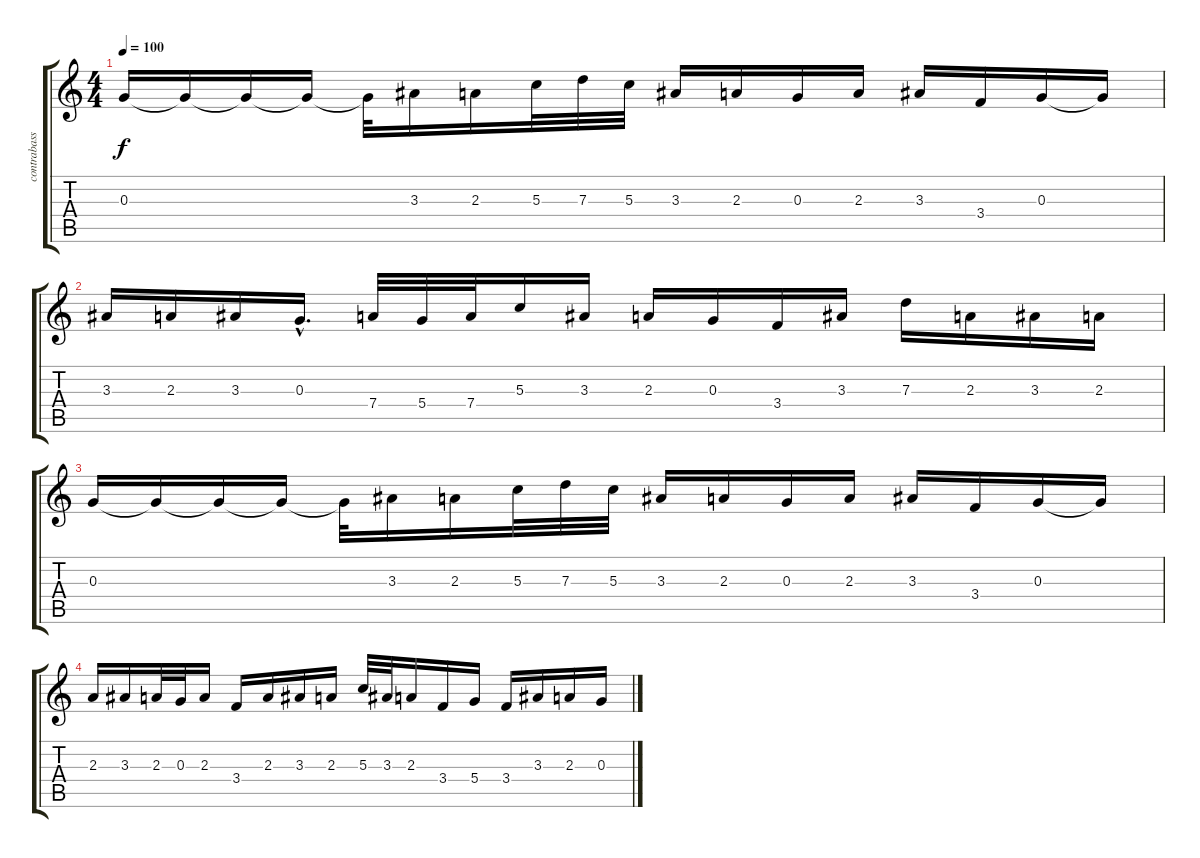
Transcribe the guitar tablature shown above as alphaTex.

\track ("contrabass" "contrabass") {instrument contrabass}
\staff {score tabs}
\tuning (E4 B3 G3 D3 A2 E2) {hide}
\ts (4 4)
\tempo 100
\clef g2
\ks c
0.3.16{dy f} 0.3{t}.16 0.3{t}.16 0.3{t}.16 0.3{t}.32 3.3.16 2.3.16 5.3.32 7.3.32 5.3.32 3.3.16 2.3.16 0.3.16 2.3.16 3.3.16 3.4.16 0.3.16 0.3{t}.16 |
3.3.16 2.3.16 3.3.16 0.3{hac}.16{d} 7.4.32 5.4.32 7.4.32 5.3.16 3.3.16 2.3.16 0.3.16 3.4.16 3.3.16 7.3.16 2.3.16 3.3.16 2.3.16 |
0.3.16 0.3{t}.16 0.3{t}.16 0.3{t}.16 0.3{t}.32 3.3.16 2.3.16 5.3.32 7.3.32 5.3.32 3.3.16 2.3.16 0.3.16 2.3.16 3.3.16 3.4.16 0.3.16 0.3{t}.16 |
2.3.16 3.3.16 2.3.32 0.3.32 2.3.16 3.4.16 2.3.16 3.3.16 2.3.16 5.3.32 3.3.32 2.3.16 3.4.16 5.4.16 3.4.16 3.3.16 2.3.16 0.3.16
